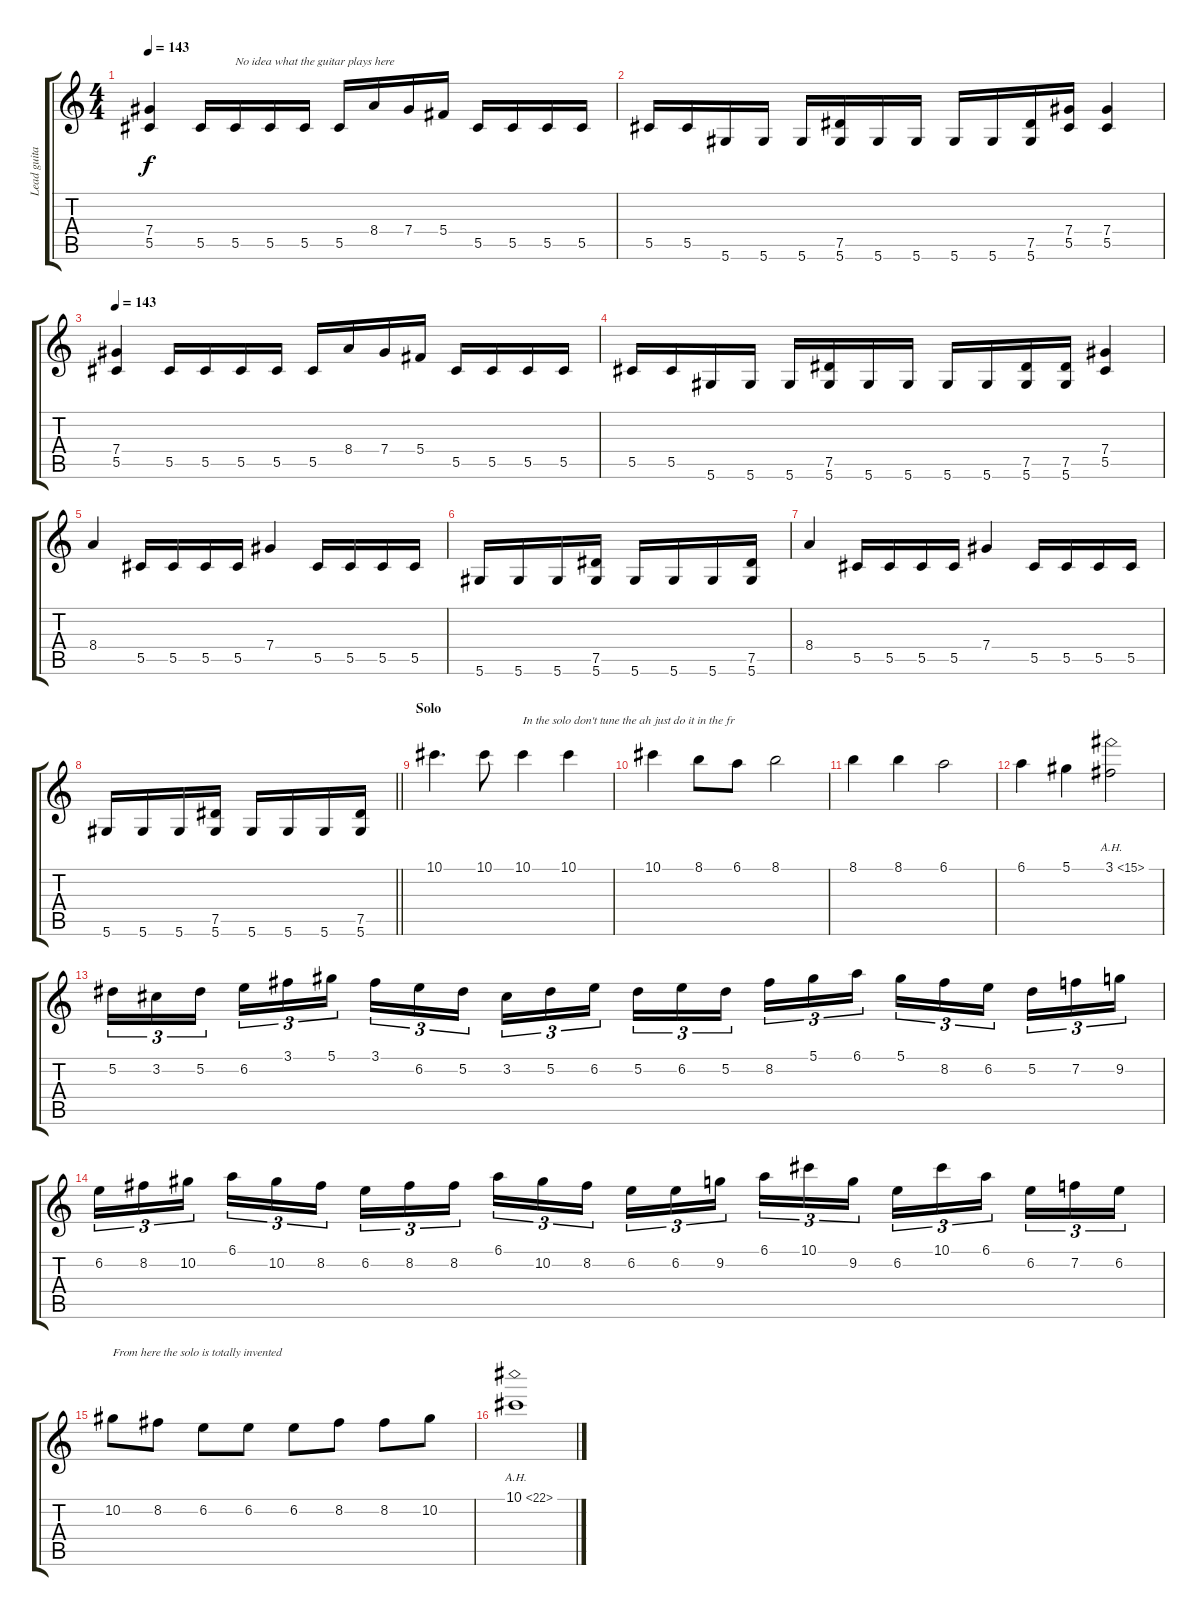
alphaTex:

\track ("Lead guitar" "Lead guita") {instrument overdrivenguitar}
\staff {score tabs}
\tuning (Eb4 Bb3 Gb3 Db3 Ab2 Eb2) {hide}
\ts (4 4)
\tempo 143
\clef g2
\ks c
(7.4 5.5).4{dy f} 5.5.16 5.5.16{txt "No idea what the guitar plays here"} 5.5.16 5.5.16 5.5.16 8.4.16 7.4.16 5.4.16 5.5.16 5.5.16 5.5.16 5.5.16 |
5.5.16 5.5.16 5.6.16 5.6.16 5.6.16 (7.5 5.6).16 5.6.16 5.6.16 5.6.16 5.6.16 (7.5 5.6).16 (7.4 5.5).16 (7.4 5.5).4 |
\tempo 143
(7.4 5.5).4 5.5.16 5.5.16 5.5.16 5.5.16 5.5.16 8.4.16 7.4.16 5.4.16 5.5.16 5.5.16 5.5.16 5.5.16 |
5.5.16 5.5.16 5.6.16 5.6.16 5.6.16 (7.5 5.6).16 5.6.16 5.6.16 5.6.16 5.6.16 (7.5 5.6).16 (7.5 5.6).16 (7.4 5.5).4 |
8.4.4 5.5.16 5.5.16 5.5.16 5.5.16 7.4.4 5.5.16 5.5.16 5.5.16 5.5.16 |
5.6.16 5.6.16 5.6.16 (7.5 5.6).16 5.6.16 5.6.16 5.6.16 (7.5 5.6).16 |
8.4.4 5.5.16 5.5.16 5.5.16 5.5.16 7.4.4 5.5.16 5.5.16 5.5.16 5.5.16 |
\barLineRight lightlight
5.6.16 5.6.16 5.6.16 (7.5 5.6).16 5.6.16 5.6.16 5.6.16 (7.5 5.6).16 |
\section ("" "Solo")
10.1.4{d} 10.1.8 10.1.4{txt "In the solo don't tune the ah just do it in the fr"} 10.1.4 |
10.1.4 8.1.8 6.1.8 8.1.2 |
8.1.4 8.1.4 6.1.2 |
6.1.4 5.1.4 3.1{ah 12}.2 |
5.2.16{tu (3 2)} 3.2.16{tu (3 2)} 5.2.16{tu (3 2) beam splitsecondary} 6.2.16{tu (3 2)} 3.1.16{tu (3 2)} 5.1.16{tu (3 2)} 3.1.16{tu (3 2)} 6.2.16{tu (3 2)} 5.2.16{tu (3 2) beam splitsecondary} 3.2.16{tu (3 2)} 5.2.16{tu (3 2)} 6.2.16{tu (3 2)} 5.2.16{tu (3 2)} 6.2.16{tu (3 2)} 5.2.16{tu (3 2) beam splitsecondary} 8.2.16{tu (3 2)} 5.1.16{tu (3 2)} 6.1.16{tu (3 2)} 5.1.16{tu (3 2)} 8.2.16{tu (3 2)} 6.2.16{tu (3 2) beam splitsecondary} 5.2.16{tu (3 2)} 7.2.16{tu (3 2)} 9.2.16{tu (3 2)} |
6.2.16{tu (3 2)} 8.2.16{tu (3 2)} 10.2.16{tu (3 2) beam splitsecondary} 6.1.16{tu (3 2)} 10.2.16{tu (3 2)} 8.2.16{tu (3 2)} 6.2.16{tu (3 2)} 8.2.16{tu (3 2)} 8.2.16{tu (3 2) beam splitsecondary} 6.1.16{tu (3 2)} 10.2.16{tu (3 2)} 8.2.16{tu (3 2)} 6.2.16{tu (3 2)} 6.2.16{tu (3 2)} 9.2.16{tu (3 2) beam splitsecondary} 6.1.16{tu (3 2)} 10.1.16{tu (3 2)} 9.2.16{tu (3 2)} 6.2.16{tu (3 2)} 10.1.16{tu (3 2)} 6.1.16{tu (3 2) beam splitsecondary} 6.2.16{tu (3 2)} 7.2.16{tu (3 2)} 6.2.16{tu (3 2)} |
10.2.8{txt "From here the solo is totally invented"} 8.2.8 6.2.8 6.2.8 6.2.8 8.2.8 8.2.8 10.2.8 |
10.1{ah 12}.1
